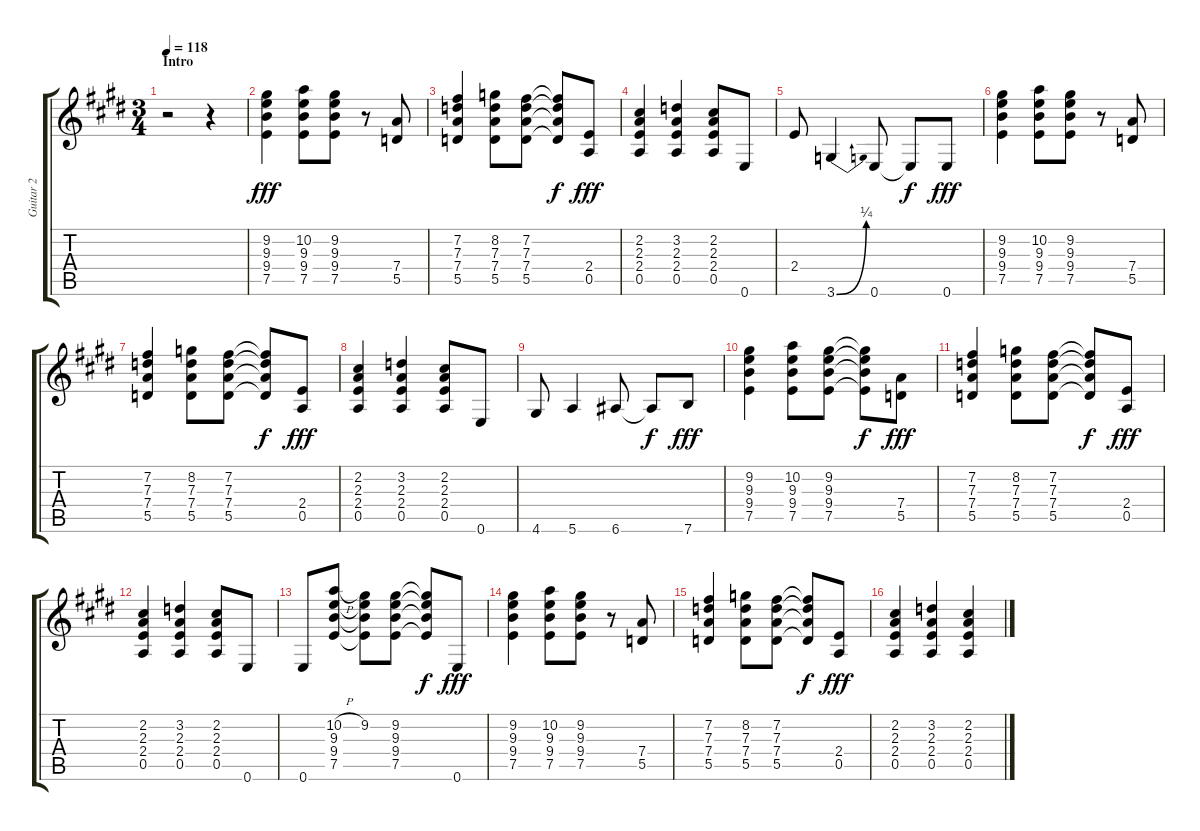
\track ("Guitar 2" "Guitar 2") {instrument distortionguitar}
\staff {score tabs}
\tuning (E4 B3 G3 D3 A2 E2) {hide}
\ts (3 4)
\section ("" "Intro")
\tempo 118
\clef g2
\ks e
r.2{dy fff instrument distortionguitar} r.4 |
(9.2 9.3 9.4 7.5).4 (10.2 9.3 9.4 7.5).8 (9.2 9.3 9.4 7.5).8 r.8 (7.4 5.5).8 |
(7.2 7.3 7.4 5.5).4 (8.2 7.3 7.4 5.5).8 (7.2 7.3 7.4 5.5).8 (7.2{t} 7.3{t} 7.4{t} 5.5{t}).8{dy f} (2.4 0.5).8{dy fff} |
(2.2 2.3 2.4 0.5).4 (3.2 2.3 2.4 0.5).4 (2.2 2.3 2.4 0.5).8 0.6.8 |
2.4.8 3.6{be (bend 0 0 60 1)}.4 0.6.8 0.6{t}.8{dy f} 0.6.8{dy fff} |
(9.2 9.3 9.4 7.5).4 (10.2 9.3 9.4 7.5).8 (9.2 9.3 9.4 7.5).8 r.8 (7.4 5.5).8 |
(7.2 7.3 7.4 5.5).4 (8.2 7.3 7.4 5.5).8 (7.2 7.3 7.4 5.5).8 (7.2{t} 7.3{t} 7.4{t} 5.5{t}).8{dy f} (2.4 0.5).8{dy fff} |
(2.2 2.3 2.4 0.5).4 (3.2 2.3 2.4 0.5).4 (2.2 2.3 2.4 0.5).8 0.6.8 |
4.6.8 5.6.4 6.6.8 6.6{t}.8{dy f} 7.6.8{dy fff} |
(9.2 9.3 9.4 7.5).4 (10.2 9.3 9.4 7.5).8 (9.2 9.3 9.4 7.5).8 (9.2{t} 9.3{t} 9.4{t} 7.5{t}).8{dy f} (7.4 5.5).8{dy fff} |
(7.2 7.3 7.4 5.5).4 (8.2 7.3 7.4 5.5).8 (7.2 7.3 7.4 5.5).8 (7.2{t} 7.3{t} 7.4{t} 5.5{t}).8{dy f} (2.4 0.5).8{dy fff} |
(2.2 2.3 2.4 0.5).4 (3.2 2.3 2.4 0.5).4 (2.2 2.3 2.4 0.5).8 0.6.8 |
0.6.8 (10.2{h} 9.3 9.4 7.5).8 (9.2 9.3{t} 9.4{t} 7.5{t}).8 (9.2 9.3 9.4 7.5).8 (9.2{t} 9.3{t} 9.4{t} 7.5{t}).8{dy f} 0.6.8{dy fff} |
(9.2 9.3 9.4 7.5).4 (10.2 9.3 9.4 7.5).8 (9.2 9.3 9.4 7.5).8 r.8 (7.4 5.5).8 |
(7.2 7.3 7.4 5.5).4 (8.2 7.3 7.4 5.5).8 (7.2 7.3 7.4 5.5).8 (7.2{t} 7.3{t} 7.4{t} 5.5{t}).8{dy f} (2.4 0.5).8{dy fff} |
(2.2 2.3 2.4 0.5).4 (3.2 2.3 2.4 0.5).4 (2.2 2.3 2.4 0.5).4
